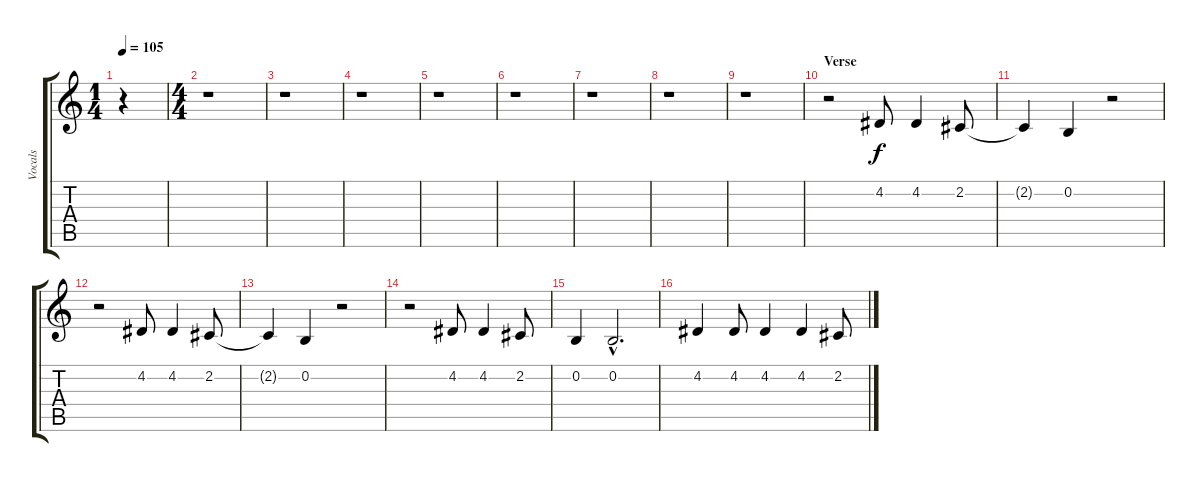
\track ("Vocals" "Vocals") {instrument lead2sawtooth}
\staff {score tabs}
\tuning (E4 B3 G3 D3 A2 E2) {hide}
\ts (1 4)
\tempo 105
\clef g2
\ks c
r.4{dy f instrument lead2sawtooth} |
\ts (4 4)
r.1 |
r.1 |
r.1 |
r.1 |
r.1 |
r.1 |
r.1 |
r.1 |
\section ("" "Verse")
r.2 4.2.8 4.2.4 2.2.8 |
2.2{t}.4 0.2.4 r.2 |
r.2 4.2.8 4.2.4 2.2.8 |
2.2{t}.4 0.2.4 r.2 |
r.2 4.2.8 4.2.4 2.2.8 |
0.2.4 0.2{hac}.2{d} |
4.2.4 4.2.8 4.2.4 4.2.4 2.2.8
